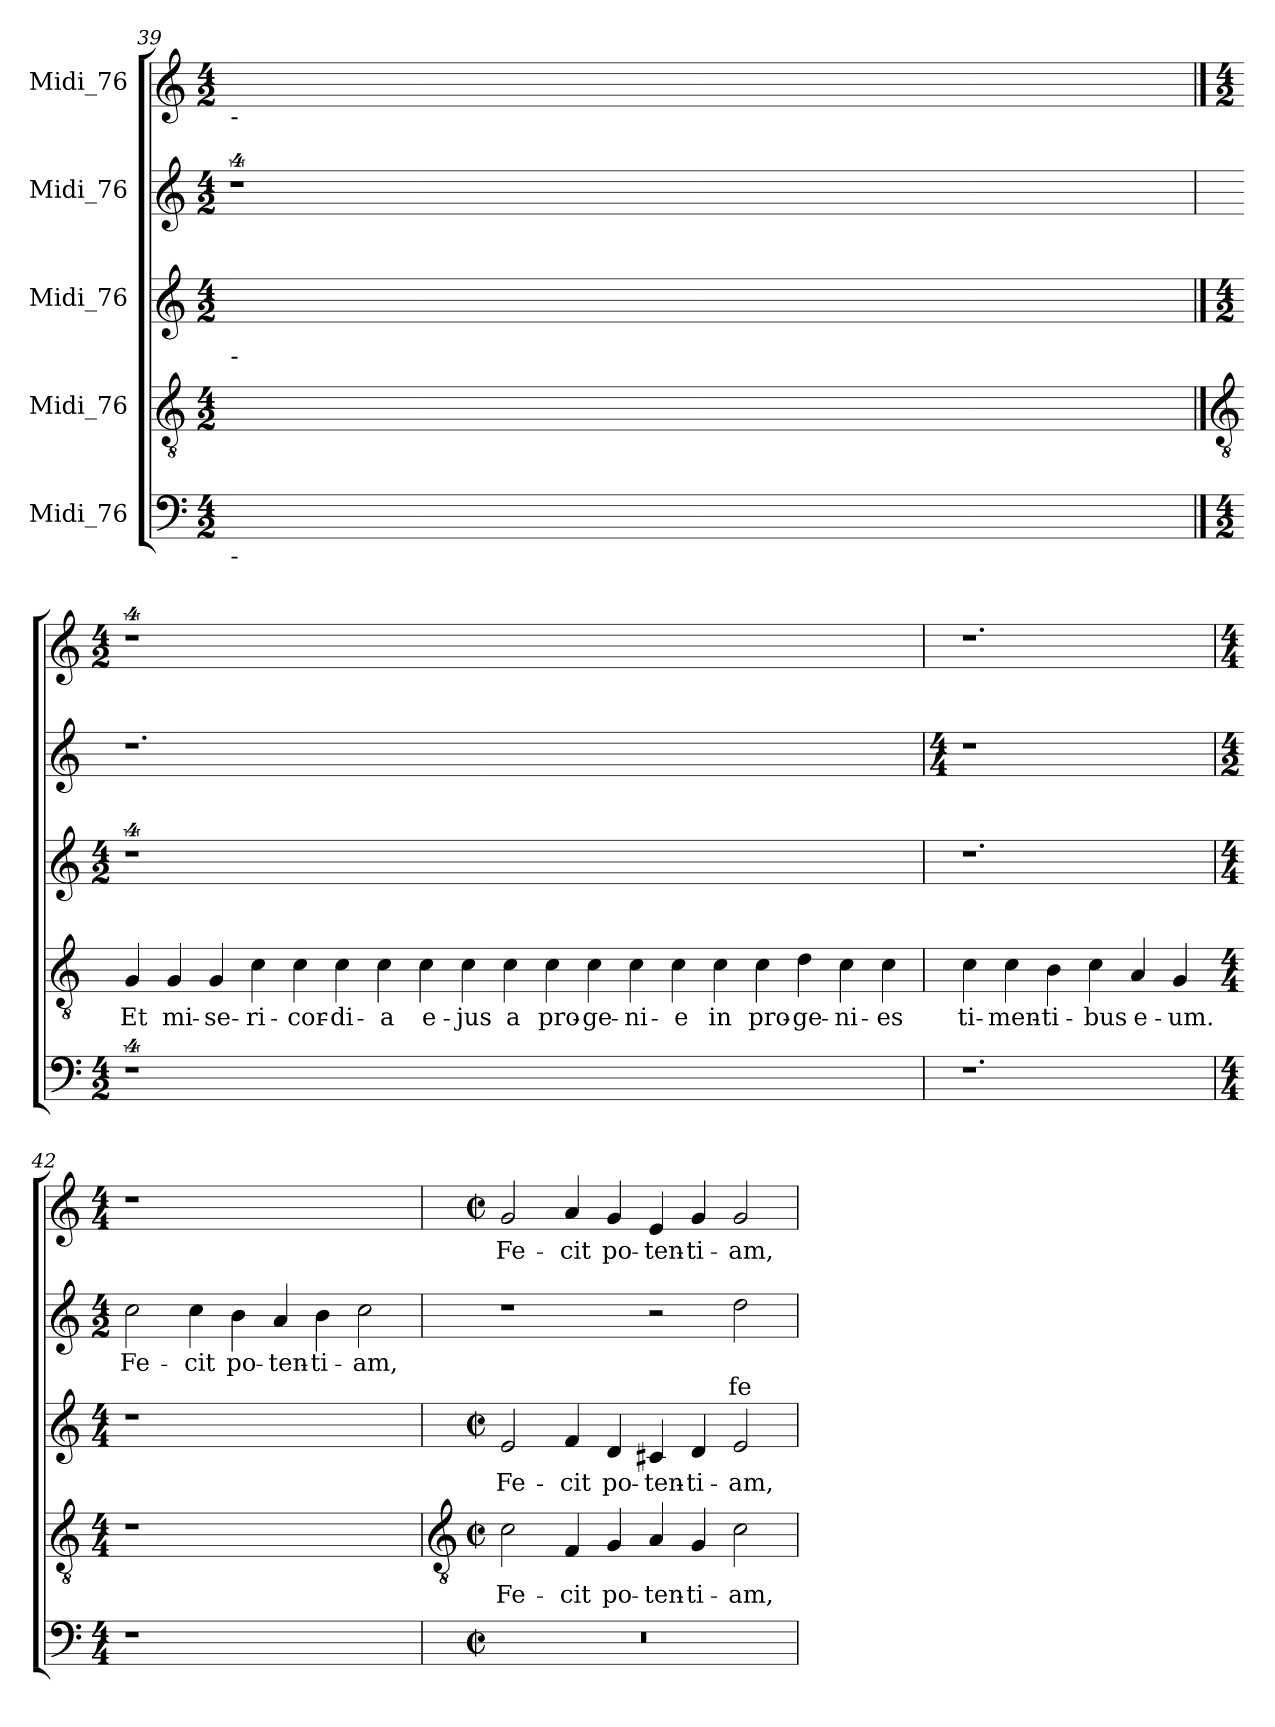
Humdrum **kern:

**kern	**text	**text	**kern	**text	**kern	**text	**text	**kern	**text	**text	**kern	**text	**text
*part5	*part5	*part5	*part4	*part4	*part3	*part3	*part3	*part2	*part2	*part2	*part1	*part1	*part1
*staff5	*staff5	*staff5	*staff4	*staff4	*staff3	*staff3	*staff3	*staff2	*staff2	*staff2	*staff1	*staff1	*staff1
*I"Midi_76	*	*	*I"Midi_76	*	*I"Midi_76	*	*	*I"Midi_76	*	*	*I"Midi_76	*	*
!!LO:LB:g=z
*clefF4	*	*	*clefGv2	*	*clefG2	*	*	*clefG2	*	*	*clefG2	*	*
*k[]	*	*	*k[]	*	*k[]	*	*	*k[]	*	*	*k[]	*	*
*C:	*	*	*C:	*	*C:	*	*	*C:	*	*	*C:	*	*
*M4/2	*	*	*M4/2	*	*M4/2	*	*	*M4/2	*	*	*M4/2	*	*
=39	=39	=39	=39	=39	=39	=39	=39	=39	=39	=39	=39	=39	=39
!	!	!	!	!	!	!	!	!	!	!	!LO:TX:b:t=-	!	!
!	!	!	!	!	!LO:TX:b:t=-	!	!	!	!	!	!	!	!
!LO:TX:b:t=-	!	!	!	!	!	!	!	!	!	!	!	!	!
!	!	!LO:LY:b	!	!	!	!	!LO:LY:b	!	!	!	!	!	!LO:LY:b
0GGyy	.	-jus.	0Gyy]	.	0Byy	.	-jus.	4%19r	.	.	0ddyy	.	-jus.
0ryy	.	.	0ryy	.	0ryy	.	.	.	.	.	0ryy	.	.
2.ryy	.	.	2.ryy	.	2.ryy	.	.	.	.	.	2.ryy	.	.
!!LO:LB:g=z
==40	==40	==40	==40	==40	==40	==40	==40	=40	==40	==40	==40	==40	==40
*	*	*	*clefGv2	*	*	*	*	*	*	*	*	*	*
*M4/2	*	*	*	*	*M4/2	*	*	*	*	*	*M4/2	*	*
!	!	!	!	!LO:LY:b	!	!	!	!	!	!	!	!	!
4%19r	.	.	4G	Et	4%19r	.	.	1.r	.	.	4%19r	.	.
!	!	!	!	!LO:LY:b	!	!	!	!	!	!	!	!	!
.	.	.	4G	mi-	.	.	.	.	.	.	.	.	.
!	!	!	!	!LO:LY:b	!	!	!	!	!	!	!	!	!
.	.	.	4G	-se-	.	.	.	.	.	.	.	.	.
!	!	!	!	!LO:LY:b	!	!	!	!	!	!	!	!	!
.	.	.	4c	-ri-	.	.	.	.	.	.	.	.	.
!	!	!	!	!LO:LY:b	!	!	!	!	!	!	!	!	!
.	.	.	4c	-cor-	.	.	.	.	.	.	.	.	.
!	!	!	!	!LO:LY:b	!	!	!	!	!	!	!	!	!
.	.	.	4c	-di-	.	.	.	.	.	.	.	.	.
!	!	!	!	!LO:LY:b	!	!	!	!	!	!	!	!	!
.	.	.	4c	-a	.	.	.	0ryy	.	.	.	.	.
!	!	!	!	!LO:LY:b	!	!	!	!	!	!	!	!	!
.	.	.	4c	e-	.	.	.	.	.	.	.	.	.
!	!	!	!	!LO:LY:b	!	!	!	!	!	!	!	!	!
.	.	.	4c	-jus	.	.	.	.	.	.	.	.	.
!	!	!	!	!LO:LY:b	!	!	!	!	!	!	!	!	!
.	.	.	4c	a	.	.	.	.	.	.	.	.	.
!	!	!	!	!LO:LY:b	!	!	!	!	!	!	!	!	!
.	.	.	4c	pro-	.	.	.	.	.	.	.	.	.
!	!	!	!	!LO:LY:b	!	!	!	!	!	!	!	!	!
.	.	.	4c	-ge-	.	.	.	.	.	.	.	.	.
!	!	!	!	!LO:LY:b	!	!	!	!	!	!	!	!	!
.	.	.	4c	-ni-	.	.	.	.	.	.	.	.	.
!	!	!	!	!LO:LY:b	!	!	!	!	!	!	!	!	!
.	.	.	4c	-e	.	.	.	.	.	.	.	.	.
!	!	!	!	!LO:LY:b	!	!	!	!	!	!	!	!	!
.	.	.	4c	in	.	.	.	1ryy	.	.	.	.	.
!	!	!	!	!LO:LY:b	!	!	!	!	!	!	!	!	!
.	.	.	4c	pro-	.	.	.	.	.	.	.	.	.
!	!	!	!	!LO:LY:b	!	!	!	!	!	!	!	!	!
.	.	.	4d	-ge-	.	.	.	.	.	.	.	.	.
!	!	!	!	!LO:LY:b	!	!	!	!	!	!	!	!	!
.	.	.	4c	-ni-	.	.	.	.	.	.	.	.	.
!	!	!	!	!LO:LY:b	!	!	!	!	!	!	!	!	!
.	.	.	4c	-es	.	.	.	4ryy	.	.	.	.	.
!!LO:LB:g=z
=41	=41	=41	=41	=41	=41	=41	=41	=41	=41	=41	=41	=41	=41
*	*	*	*	*	*	*	*	*k[]	*	*	*	*	*
*	*	*	*	*	*	*	*	*C:	*	*	*	*	*
*	*	*	*	*	*	*	*	*M4/4	*	*	*	*	*
!	!	!	!	!LO:LY:b	!	!	!	!	!	!	!	!	!
1.r	.	.	4c	ti-	1.r	.	.	1r	.	.	1.r	.	.
!	!	!	!	!LO:LY:b	!	!	!	!	!	!	!	!	!
.	.	.	4c	-men-	.	.	.	.	.	.	.	.	.
!	!	!	!	!LO:LY:b	!	!	!	!	!	!	!	!	!
.	.	.	4B	-ti-	.	.	.	.	.	.	.	.	.
!	!	!	!	!LO:LY:b	!	!	!	!	!	!	!	!	!
.	.	.	4c	-bus	.	.	.	.	.	.	.	.	.
!	!	!	!	!LO:LY:b	!	!	!	!	!	!	!	!	!
.	.	.	4A	e-	.	.	.	2ryy	.	.	.	.	.
!	!	!	!	!LO:LY:b	!	!	!	!	!	!	!	!	!
.	.	.	4G	-um.	.	.	.	.	.	.	.	.	.
!!LO:LB:g=z
=42	=42	=42	=42-	=42	=42	=42	=42	=42	=42	=42	=42	=42	=42
*k[]	*	*	*	*	*k[]	*	*	*	*	*	*k[]	*	*
*C:	*	*	*	*	*C:	*	*	*	*	*	*C:	*	*
*M4/4	*	*	*M4/4	*	*M4/4	*	*	*M4/2	*	*	*M4/4	*	*
!	!	!	!	!	!	!	!	!	!LO:LY:b	!	!	!	!
1r	.	.	1r	.	1r	.	.	2cc	Fe-	.	1r	.	.
!	!	!	!	!	!	!	!	!	!LO:LY:b	!	!	!	!
.	.	.	.	.	.	.	.	4cc	-cit	.	.	.	.
!	!	!	!	!	!	!	!	!	!LO:LY:b	!	!	!	!
.	.	.	.	.	.	.	.	4b	po-	.	.	.	.
!	!	!	!	!	!	!	!	!	!LO:LY:b	!	!	!	!
1ryy	.	.	1ryy	.	1ryy	.	.	4a	-ten-	.	1ryy	.	.
!	!	!	!	!	!	!	!	!	!LO:LY:b	!	!	!	!
.	.	.	.	.	.	.	.	4b	-ti-	.	.	.	.
!	!	!	!	!	!	!	!	!	!LO:LY:b	!	!	!	!
.	.	.	.	.	.	.	.	2cc	-am,	.	.	.	.
!!LO:LB:g=z
=43	=43	=43	=43	=43	=43	=43	=43	=43	=43	=43	=43	=43	=43
*	*	*	*clefGv2	*	*	*	*	*	*	*	*	*	*
*M4/2	*	*	*M4/2	*	*M4/2	*	*	*	*	*	*M4/2	*	*
*met(c|)	*	*	*met(c|)	*	*met(c|)	*	*	*	*	*	*met(c|)	*	*
!	!	!	!	!LO:LY:b	!	!LO:LY:b	!	!	!	!	!	!LO:LY:b	!
0r	.	.	2c	Fe-	2e	Fe-	.	1r	.	.	2g	Fe-	.
!	!	!	!	!LO:LY:b	!	!LO:LY:b	!	!	!	!	!	!LO:LY:b	!
.	.	.	4F	-cit	4f	-cit	.	.	.	.	4a	-cit	.
!	!	!	!	!LO:LY:b	!	!LO:LY:b	!	!	!	!	!	!LO:LY:b	!
.	.	.	4G	po-	4d	po-	.	.	.	.	4g	po-	.
!	!	!	!	!LO:LY:b	!	!LO:LY:b	!	!	!	!	!	!LO:LY:b	!
.	.	.	4A	-ten-	4c#X	-ten-	.	2r	.	.	4e	-ten-	.
!	!	!	!	!LO:LY:b	!	!LO:LY:b	!	!	!	!	!	!LO:LY:b	!
.	.	.	4G	-ti-	4d	-ti-	.	.	.	.	4g	-ti-	.
!	!	!	!	!LO:LY:b	!	!LO:LY:b	!	!	!	!LO:LY:b	!	!LO:LY:b	!
.	.	.	2c	-am,	2e	-am,	.	2dd	.	fe-	2g	-am,	.
=	=	=	=	=	=	=	=	=	=	=	=	=	=
*-	*-	*-	*-	*-	*-	*-	*-	*-	*-	*-	*-	*-	*-
